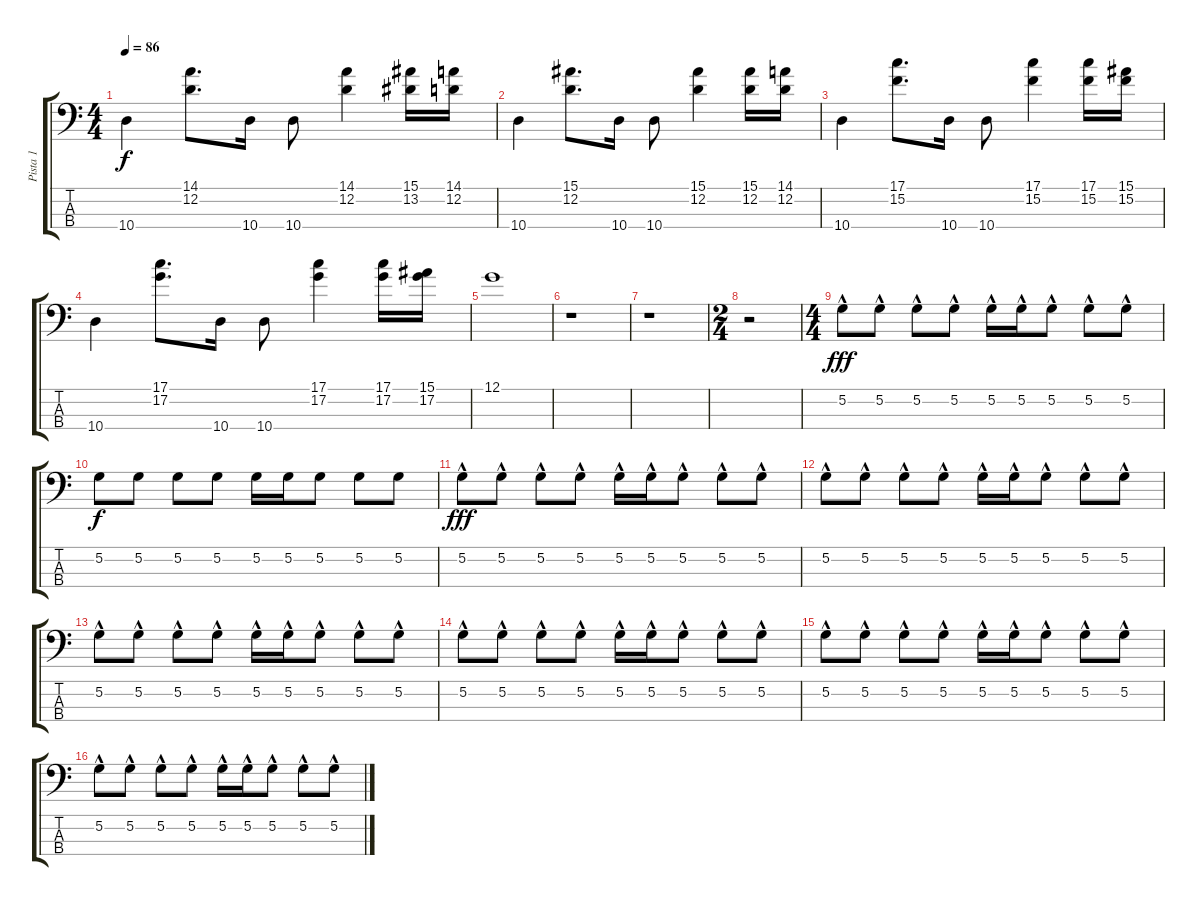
\track ("Pista 1" "Pista 1") {instrument contrabass}
\staff {score tabs}
\tuning (G2 D2 A1 E1) {hide}
\ts (4 4)
\tempo 86
\clef f4
\ks c
10.4.4{dy f} (14.1 12.2).8{d} 10.4.16 10.4.8 (14.1 12.2).4 (15.1 13.2).16 (14.1 12.2).16 |
10.4.4 (15.1 12.2).8{d} 10.4.16 10.4.8 (15.1 12.2).4 (15.1 12.2).16 (14.1 12.2).16 |
10.4.4 (17.1 15.2).8{d} 10.4.16 10.4.8 (17.1 15.2).4 (17.1 15.2).16 (15.1 15.2).16 |
10.4.4 (17.1 17.2).8{d} 10.4.16 10.4.8 (17.1 17.2).4 (17.1 17.2).16 (15.1 17.2).16 |
12.1.1 |
r.1 |
r.1 |
\ts (2 4)
r.2 |
\ts (4 4)
5.2{hac}.8{dy fff} 5.2{hac}.8 5.2{hac}.8 5.2{hac}.8 5.2{hac}.16 5.2{hac}.16 5.2{hac}.8 5.2{hac}.8 5.2{hac}.8 |
5.2.8{dy f} 5.2.8 5.2.8 5.2.8 5.2.16 5.2.16 5.2.8 5.2.8 5.2.8 |
5.2{hac}.8{dy fff} 5.2{hac}.8 5.2{hac}.8 5.2{hac}.8 5.2{hac}.16 5.2{hac}.16 5.2{hac}.8 5.2{hac}.8 5.2{hac}.8 |
5.2{hac}.8 5.2{hac}.8 5.2{hac}.8 5.2{hac}.8 5.2{hac}.16 5.2{hac}.16 5.2{hac}.8 5.2{hac}.8 5.2{hac}.8 |
5.2{hac}.8 5.2{hac}.8 5.2{hac}.8 5.2{hac}.8 5.2{hac}.16 5.2{hac}.16 5.2{hac}.8 5.2{hac}.8 5.2{hac}.8 |
5.2{hac}.8 5.2{hac}.8 5.2{hac}.8 5.2{hac}.8 5.2{hac}.16 5.2{hac}.16 5.2{hac}.8 5.2{hac}.8 5.2{hac}.8 |
5.2{hac}.8 5.2{hac}.8 5.2{hac}.8 5.2{hac}.8 5.2{hac}.16 5.2{hac}.16 5.2{hac}.8 5.2{hac}.8 5.2{hac}.8 |
5.2{hac}.8 5.2{hac}.8 5.2{hac}.8 5.2{hac}.8 5.2{hac}.16 5.2{hac}.16 5.2{hac}.8 5.2{hac}.8 5.2{hac}.8
